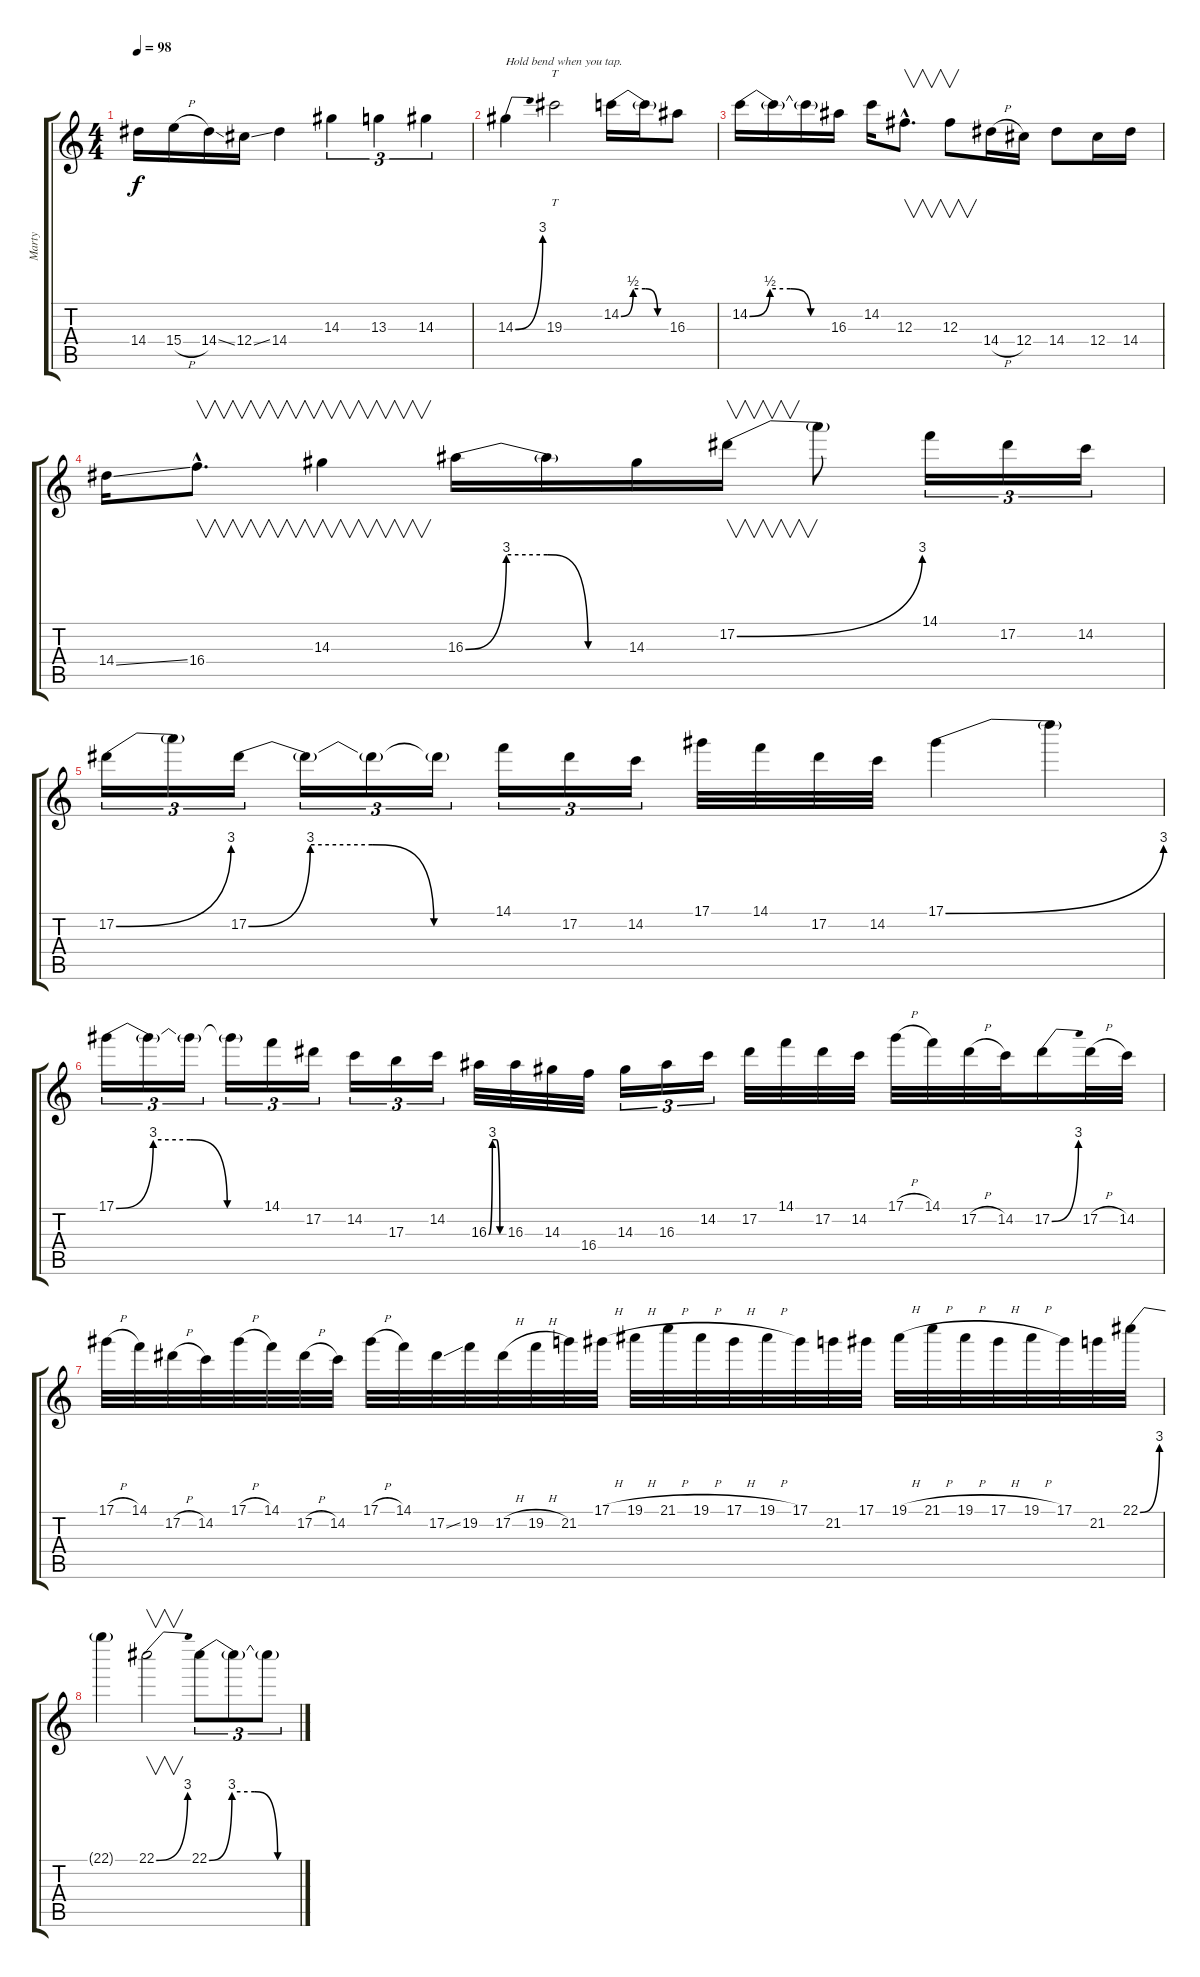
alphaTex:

\track ("Marty" "Marty") {instrument distortionguitar}
\staff {score tabs}
\tuning (Eb4 Bb3 Gb3 Db3 Ab2 Eb2) {hide}
\ts (4 4)
\tempo 98
\clef g2
\ks c
14.4{t}.16{dy f} 15.4{h}.16 14.4{ss}.16 12.4{ss}.16 14.4.4 14.3.4{tu (3 2)} 13.3.4{tu (3 2)} 14.3.4{tu (3 2)} |
14.3{be (bend 0 0 60 12)}.4{txt "Hold bend when you tap."} 19.3.2{tt} 14.2{be (custom 0 0 15 2 30 2 45 0 60 0)}.16 14.2{t}.16 16.3.8 |
14.2{be (custom 0 0 15 2 30 2 45 0 60 0)}.16 14.2{t}.16 14.2{t}.16 16.3.16 14.2.16 12.3{hac}.8{v d} 12.3.8{v} 14.4{h}.16 12.4.16 14.4.8 12.4.16 14.4.16 |
14.4{ss}.16 16.4{hac}.8{v d} 14.3.4{v} 16.3{be (custom 0 0 15 12 30 12 45 0 60 0)}.16 16.3{t}.16 14.3.16 17.2{be (bend 0 0 60 12)}.16{v} 17.2{t}.8 14.1.16{tu (3 2)} 17.2.16{tu (3 2)} 14.2.16{tu (3 2)} |
17.2{be (bend 0 0 60 12)}.16{tu (3 2)} 17.2{t}.16{tu (3 2)} 17.2{be (custom 0 0 15 12 30 12 45 0 60 0)}.16{tu (3 2)} 17.2{t}.16{tu (3 2)} 17.2{t}.16{tu (3 2)} 17.2{t}.16{tu (3 2)} 14.1.16{tu (3 2)} 17.2.16{tu (3 2)} 14.2.16{tu (3 2)} 17.1.32 14.1.32 17.2.32 14.2.32 17.1{be (bend 0 0 60 12)}.4 17.1{t}.4 |
17.1{be (custom 0 0 15 12 30 12 45 0 60 0)}.16{tu (3 2)} 17.1{t}.16{tu (3 2)} 17.1{t}.16{tu (3 2)} 17.1{t}.16{tu (3 2)} 14.1.16{tu (3 2)} 17.2.16{tu (3 2)} 14.2.16{tu (3 2)} 17.3.16{tu (3 2)} 14.2.16{tu (3 2)} 16.3{be (custom 0 0 15 12 30 12 45 0 60 0)}.32 16.3.32 14.3.32 16.4.32 14.3.16{tu (3 2)} 16.3.16{tu (3 2)} 14.2.16{tu (3 2)} 17.2.32 14.1.32 17.2.32 14.2.32 17.1{h}.32 14.1.32 17.2{h}.32 14.2.32 17.2{be (bend 0 0 60 12)}.16 17.2{h}.32 14.2.32 |
17.1{h}.32 14.1.32 17.2{h}.32 14.2.32 17.1{h}.32 14.1.32 17.2{h}.32 14.2.32 17.1{h}.32 14.1.32 17.2{ss}.32 19.2.32 17.2{h}.32 19.2{h}.32 21.2.32 17.1{h}.32 19.1{h}.32 21.1{h}.32 19.1{h}.32 17.1{h}.32 19.1{h}.32 17.1.32 21.2.32 17.1.32 19.1{h}.32 21.1{h}.32 19.1{h}.32 17.1{h}.32 19.1{h}.32 17.1.32 21.2.32 22.1{be (bend 0 0 60 12)}.32 |
22.1{t}.4 22.1{be (bend 0 0 60 12)}.2{v} 22.1{be (custom 0 0 15 12 30 12 45 0 60 0)}.8{tu (3 2)} 22.1{t}.8{tu (3 2)} 22.1{t}.8{tu (3 2)}
